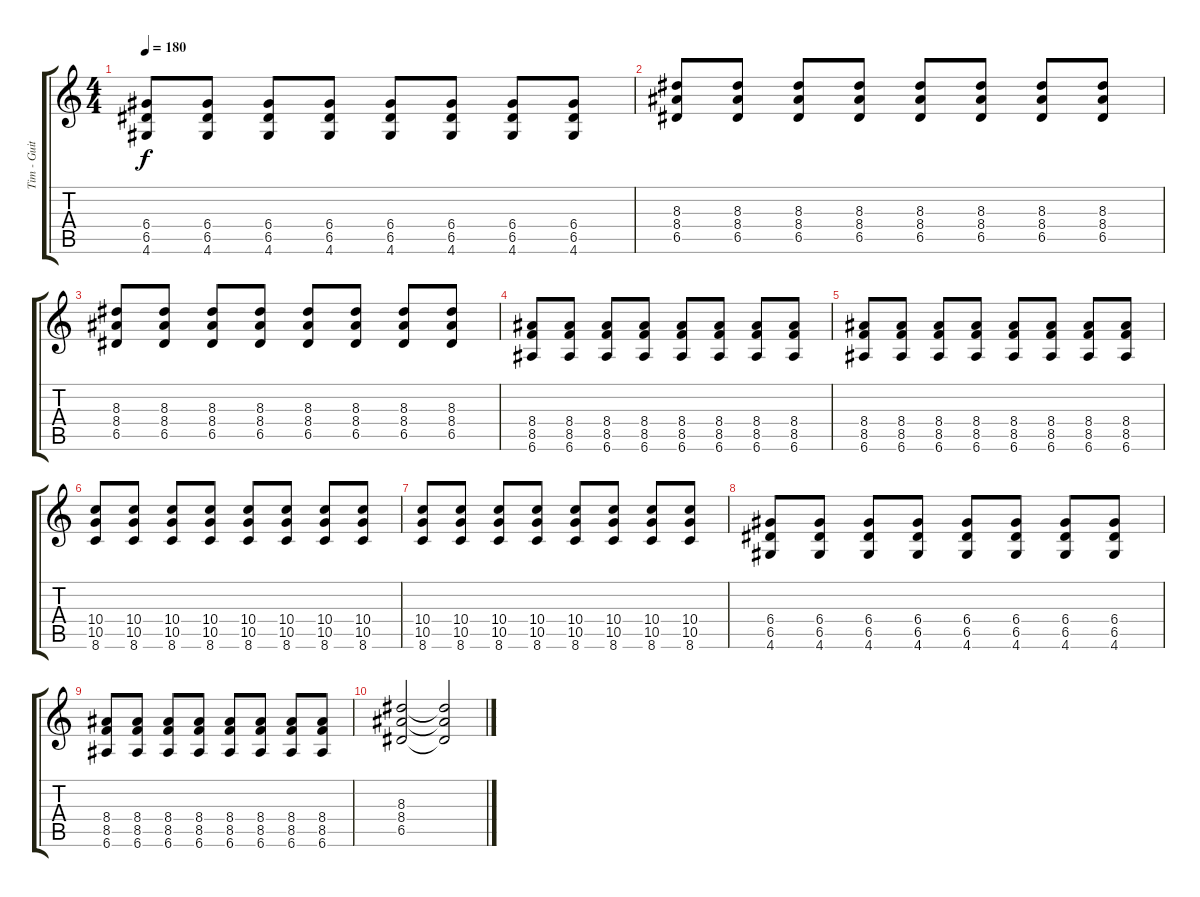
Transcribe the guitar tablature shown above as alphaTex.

\track ("Tim - Guitar" "Tim - Guit") {instrument distortionguitar}
\staff {score tabs}
\tuning (E4 B3 G3 D3 A2 E2) {hide}
\ts (4 4)
\tempo 180
\clef g2
\ks c
(6.4 6.5 4.6).8{dy f} (6.4 6.5 4.6).8 (6.4 6.5 4.6).8 (6.4 6.5 4.6).8 (6.4 6.5 4.6).8 (6.4 6.5 4.6).8 (6.4 6.5 4.6).8 (6.4 6.5 4.6).8 |
(8.3 8.4 6.5).8 (8.3 8.4 6.5).8 (8.3 8.4 6.5).8 (8.3 8.4 6.5).8 (8.3 8.4 6.5).8 (8.3 8.4 6.5).8 (8.3 8.4 6.5).8 (8.3 8.4 6.5).8 |
(8.3 8.4 6.5).8 (8.3 8.4 6.5).8 (8.3 8.4 6.5).8 (8.3 8.4 6.5).8 (8.3 8.4 6.5).8 (8.3 8.4 6.5).8 (8.3 8.4 6.5).8 (8.3 8.4 6.5).8 |
(8.4 8.5 6.6).8 (8.4 8.5 6.6).8 (8.4 8.5 6.6).8 (8.4 8.5 6.6).8 (8.4 8.5 6.6).8 (8.4 8.5 6.6).8 (8.4 8.5 6.6).8 (8.4 8.5 6.6).8 |
(8.4 8.5 6.6).8 (8.4 8.5 6.6).8 (8.4 8.5 6.6).8 (8.4 8.5 6.6).8 (8.4 8.5 6.6).8 (8.4 8.5 6.6).8 (8.4 8.5 6.6).8 (8.4 8.5 6.6).8 |
(10.4 10.5 8.6).8 (10.4 10.5 8.6).8 (10.4 10.5 8.6).8 (10.4 10.5 8.6).8 (10.4 10.5 8.6).8 (10.4 10.5 8.6).8 (10.4 10.5 8.6).8 (10.4 10.5 8.6).8 |
(10.4 10.5 8.6).8 (10.4 10.5 8.6).8 (10.4 10.5 8.6).8 (10.4 10.5 8.6).8 (10.4 10.5 8.6).8 (10.4 10.5 8.6).8 (10.4 10.5 8.6).8 (10.4 10.5 8.6).8 |
(6.4 6.5 4.6).8 (6.4 6.5 4.6).8 (6.4 6.5 4.6).8 (6.4 6.5 4.6).8 (6.4 6.5 4.6).8 (6.4 6.5 4.6).8 (6.4 6.5 4.6).8 (6.4 6.5 4.6).8 |
(8.4 8.5 6.6).8 (8.4 8.5 6.6).8 (8.4 8.5 6.6).8 (8.4 8.5 6.6).8 (8.4 8.5 6.6).8 (8.4 8.5 6.6).8 (8.4 8.5 6.6).8 (8.4 8.5 6.6).8 |
(8.3 8.4 6.5).2 (8.3{t} 8.4{t} 6.5{t}).2
